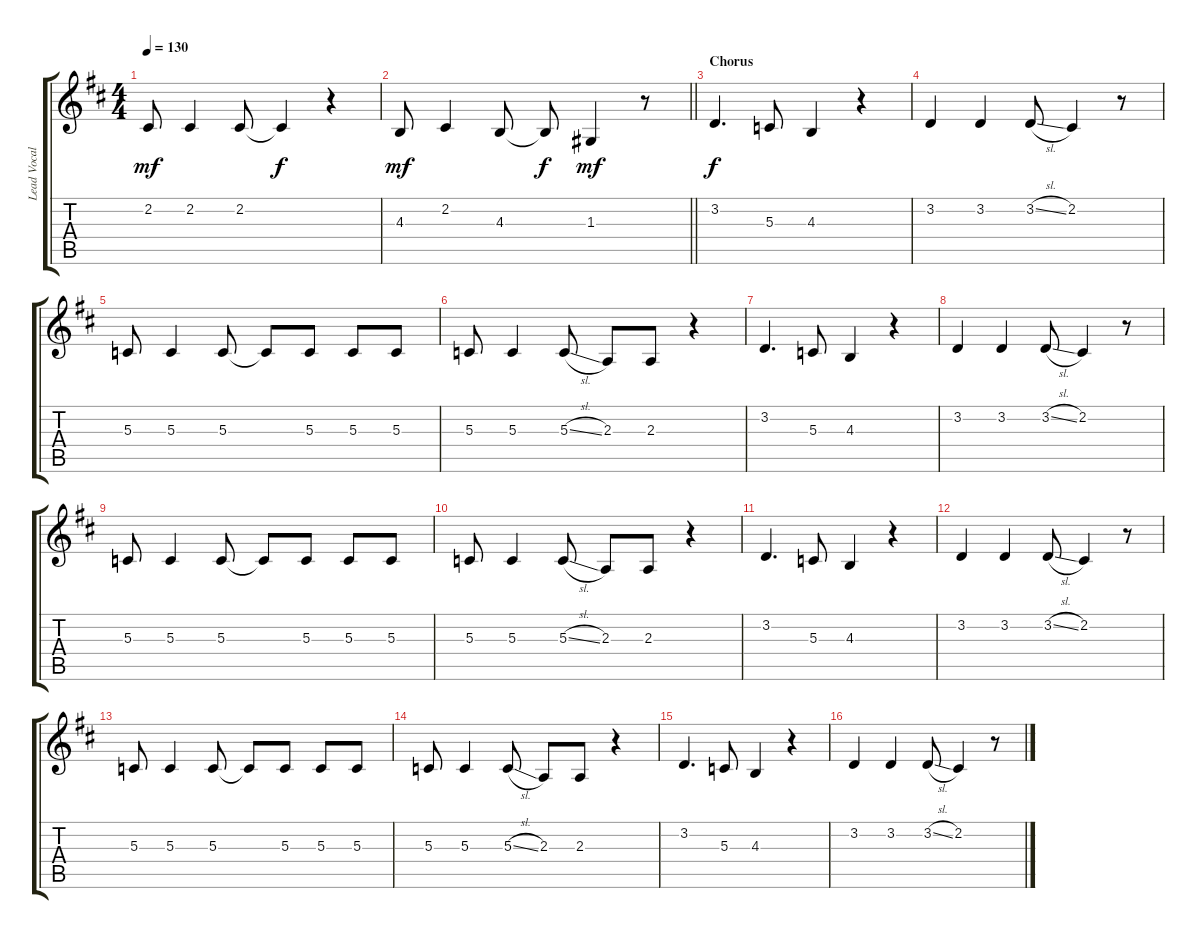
\track ("Lead Vocals" "Lead Vocal") {instrument lead6voice}
\staff {score tabs}
\tuning (E4 B3 G3 D3 A2 D2) {hide}
\ts (4 4)
\tempo 130
\clef g2
\ks d
2.2.8{dy mf} 2.2.4 2.2.8 2.2{t}.4{dy f} r.4 |
\barLineRight lightlight
4.3.8{dy mf} 2.2.4 4.3.8 4.3{t}.8{dy f} 1.3.4{dy mf} r.8 |
\section ("" "Chorus")
3.2.4{d dy f} 5.3.8 4.3.4 r.4 |
3.2.4 3.2.4 3.2{sl}.8 2.2.4 r.8 |
5.3.8 5.3.4 5.3.8 5.3{t}.8 5.3.8 5.3.8 5.3.8 |
5.3.8 5.3.4 5.3{sl}.8 2.3.8 2.3.8 r.4 |
3.2.4{d} 5.3.8 4.3.4 r.4 |
3.2.4 3.2.4 3.2{sl}.8 2.2.4 r.8 |
5.3.8 5.3.4 5.3.8 5.3{t}.8 5.3.8 5.3.8 5.3.8 |
5.3.8 5.3.4 5.3{sl}.8 2.3.8 2.3.8 r.4 |
3.2.4{d} 5.3.8 4.3.4 r.4 |
3.2.4 3.2.4 3.2{sl}.8 2.2.4 r.8 |
5.3.8 5.3.4 5.3.8 5.3{t}.8 5.3.8 5.3.8 5.3.8 |
5.3.8 5.3.4 5.3{sl}.8 2.3.8 2.3.8 r.4 |
3.2.4{d} 5.3.8 4.3.4 r.4 |
3.2.4 3.2.4 3.2{sl}.8 2.2.4 r.8
